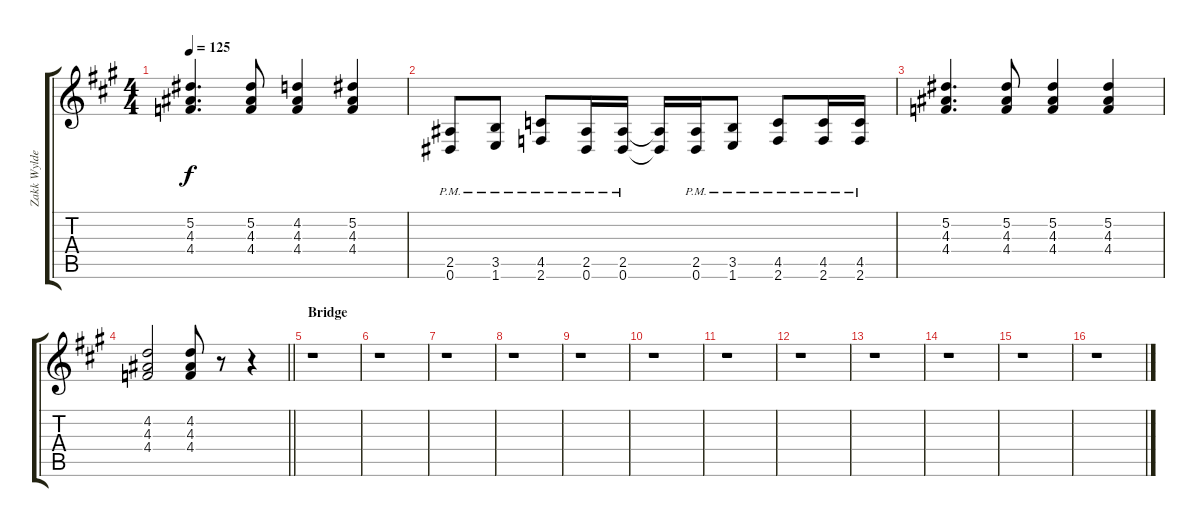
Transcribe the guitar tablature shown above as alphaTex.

\track ("Zakk Wylde - Rhytm Guitar I" "Zakk Wylde") {instrument distortionguitar}
\staff {score tabs}
\tuning (Eb4 Bb3 Gb3 Db3 Ab2 Eb2) {hide}
\ts (4 4)
\tempo 125
\clef g2
\ks a
(5.2 4.3 4.4).4{d dy f} (5.2 4.3 4.4).8 (4.2 4.3 4.4).4 (5.2 4.3 4.4).4 |
(2.5{pm} 0.6{pm}).8 (3.5{pm} 1.6{pm}).8 (4.5{pm} 2.6{pm}).8 (2.5{pm} 0.6{pm}).16 (2.5{pm} 0.6{pm}).16 (2.5{t} 0.6{t}).16 (2.5{pm} 0.6{pm}).16 (3.5{pm} 1.6{pm}).8 (4.5{pm} 2.6{pm}).8 (4.5{pm} 2.6{pm}).16 (4.5{pm} 2.6{pm}).16 |
(5.2 4.3 4.4).4{d} (5.2 4.3 4.4).8 (5.2 4.3 4.4).4 (5.2 4.3 4.4).4 |
\barLineRight lightlight
(4.2 4.3 4.4).2 (4.2 4.3 4.4).8 r.8 r.4 |
\section ("" "Bridge")
r.1 |
r.1 |
r.1 |
r.1 |
r.1 |
r.1 |
r.1 |
r.1 |
r.1 |
r.1 |
r.1 |
r.1
